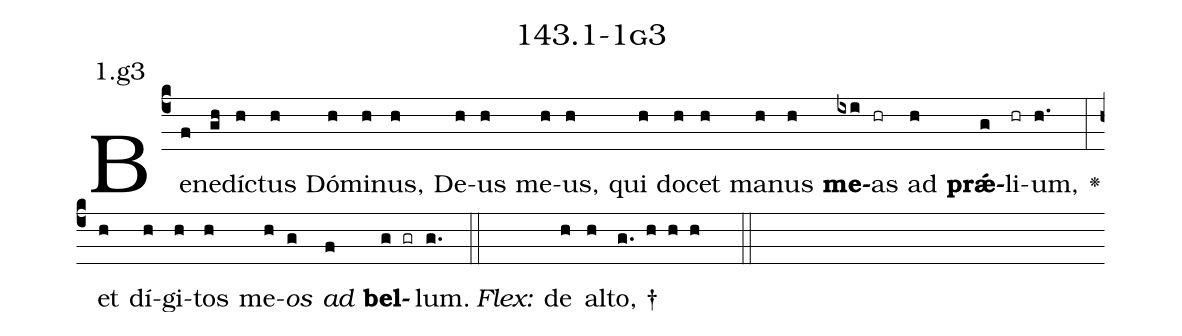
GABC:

name: 143.1-1g3;
annotation: 1.g3;
%%
(c4)Be(f)ne(gh)díc(h)tus(h) Dó(h)mi(h)nus,(h) De(h)us(h) me(h)us,(h) qui(h) do(h)cet(h) ma(h)nus(h) <b>me</b>(ixi)as(hr) ad(h) <b>prǽ</b>(g)li(hr)um,(h.) <v>\greheightstar</v>(:) et(h) dí(h)gi(h)tos(h) me(h)<i>os</i>(g) <i>ad</i>(f) <b>bel</b>(g gr)lum.(g.) (::)
<i>Flex:</i>()  de(h) al(h)to, †(g. h h h  ::)

%E(h) u(h) o(g) u(f) a(g) e.(g.) (::)
